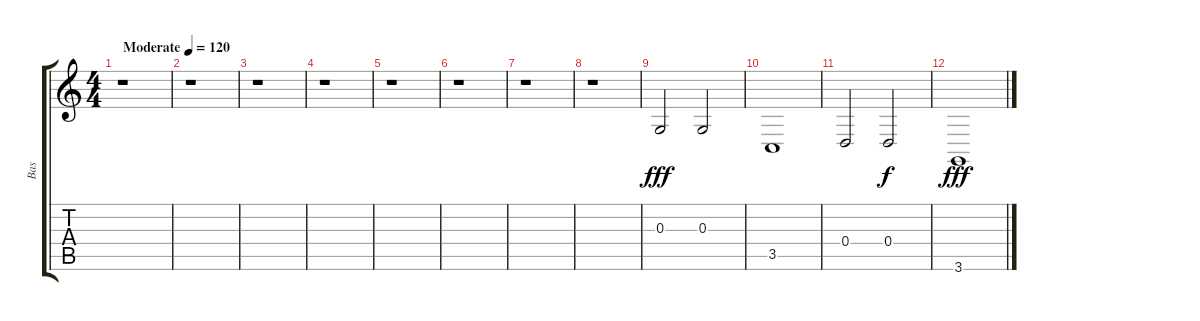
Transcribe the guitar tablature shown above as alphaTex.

\track ("Bas" "Bas") {instrument lead6voice}
\staff {score tabs}
\tuning (E4 B3 G3 D3 A2 E2) {hide}
\ts (4 4)
\tempo (120 "Moderate")
\clef g2
\ks c
r.1{dy fff instrument lead6voice} |
r.1 |
r.1 |
r.1 |
r.1 |
r.1 |
r.1 |
r.1 |
0.3.2 0.3.2 |
3.5.1 |
0.4.2 0.4.2{dy f} |
3.6.1{dy fff}
